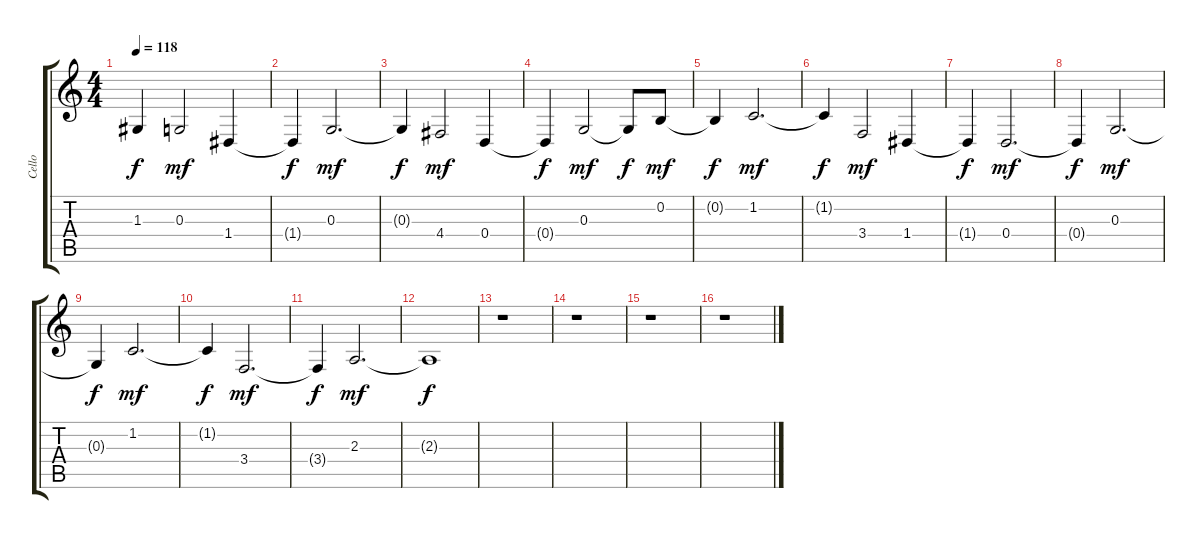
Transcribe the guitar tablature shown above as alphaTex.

\track ("Cello" "Cello") {instrument cello}
\staff {score tabs}
\tuning (E4 B3 G3 D3 A2 E2) {hide}
\ts (4 4)
\tempo 118
\clef g2
\ks c
1.3{t}.4{dy f} 0.3.2{dy mf} 1.4.4 |
1.4{t}.4{dy f} 0.3.2{d dy mf} |
0.3{t}.4{dy f} 4.4.2{dy mf} 0.4.4 |
0.4{t}.4{dy f} 0.3.2{dy mf} 0.3{t}.8{dy f} 0.2.8{dy mf} |
0.2{t}.4{dy f} 1.2.2{d dy mf} |
1.2{t}.4{dy f} 3.4.2{dy mf} 1.4.4 |
1.4{t}.4{dy f} 0.4.2{d dy mf} |
0.4{t}.4{dy f} 0.3.2{d dy mf} |
0.3{t}.4{dy f} 1.2.2{d dy mf} |
1.2{t}.4{dy f} 3.4.2{d dy mf} |
3.4{t}.4{dy f} 2.3.2{d dy mf} |
2.3{t}.1{dy f} |
r.1 |
r.1 |
r.1 |
r.1
